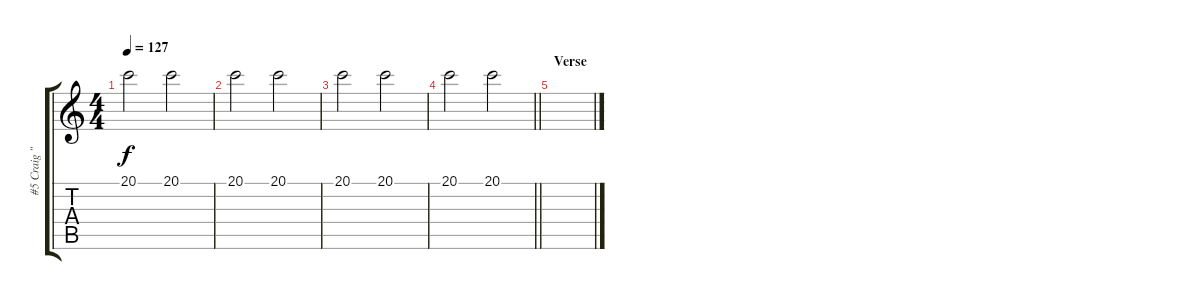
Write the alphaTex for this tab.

\track ("#5 Craig \"133\" Jones" "#5 Craig \"") {instrument pad3polysynth}
\staff {score tabs}
\tuning (E4 B3 G3 D3 A2 E2) {hide}
\ts (4 4)
\tempo 127
\clef g2
\ks c
20.1.2{dy f} 20.1.2 |
20.1.2 20.1.2 |
20.1.2 20.1.2 |
\barLineRight lightlight
20.1.2 20.1.2 |
\section ("" "Verse")
